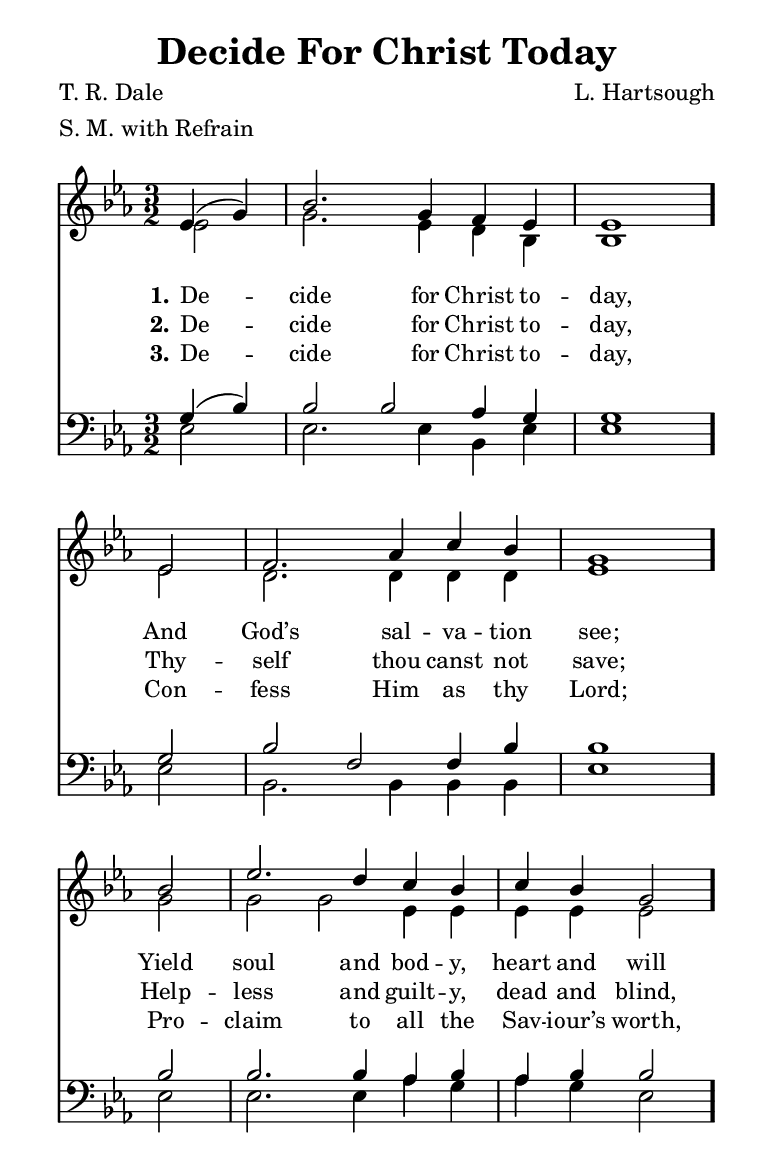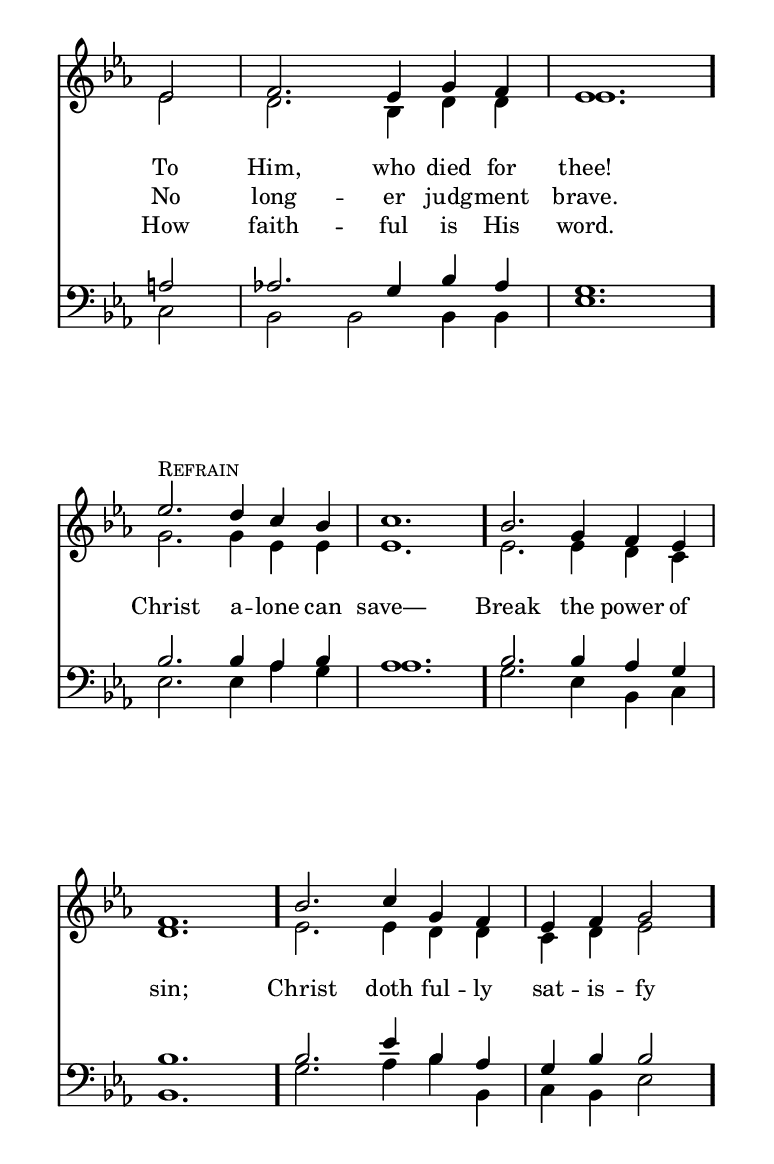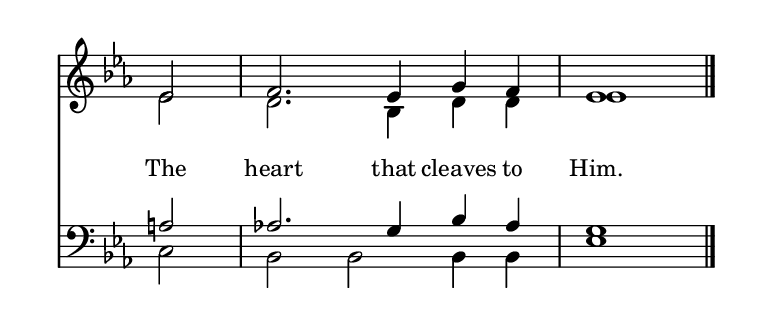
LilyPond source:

\include "common/global.ily"
\paper {
  \include "common/paper.ily"
  %ragged-bottom = ##t
  %ragged-last-bottom = ##t
  %systems-per-page = ##f
  %page-count = ##f
}

\header{
  hymnnumber = "79"
  title = "Decide For Christ Today"
  tunename = "Welcome Voice"
  meter = "S. M. with Refrain"
  poet = "T. R. Dale"
  composer = "L. Hartsough"
  %copyright = ""
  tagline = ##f
}

% for fermata in MIDI
ta = { \tempo 4=140 }
tb = { \tempo 4=70  }

patternAA = { c4( c4) | c2. c4 c4 c4 | c1 }
patternAB = { c2      | c2. c4 c4 c4 | c1 }
patternAC = { c4( c4) | c2  c2 c4 c4 | c1 }

patternBA = { \patternAB }
patternBB = { c2 | c2 c2 c4 c4 | c1 }

patternCA = { c2 | c2. c4 c4 c4 | c4 c4 c2 }
patternCB = { c2 | c2  c2 c4 c4 | c4 c4 c2 }

patternDA = { c2 | c2. c4 c4 c4 | c1. }
patternDB = { c2 | c2  c2 c4 c4 | c1. }

patternEA = { c2. c4 c4 c4 | c1. }

patternFA = { c2. c4 c4 c4 | c4 c4 c2 }

patternGA = { c2 | c2. c4 c4 c4 | c1 }
patternGB = { c2 | c2  c2 c4 c4 | c1 }

global = {
  \include "common/overrides.ily"
  \override Staff.TimeSignature.style = #'()
  \time 3/2
  \override Score.MetronomeMark.transparent = ##t % hide all fermata changes too
  \ta
  \key ees \major
  \partial 2
  \autoBeamOff
}

notesSoprano = {
\global
\relative c' {

  \changePitch \patternAA { ees g | bes g f ees | ees }
  \changePitch \patternBA { ees | f aes c bes | g }
  \changePitch \patternCA { bes | ees d c bes | c bes g }
  \changePitch \patternDA { ees | f ees g f | ees }

  << s^\markup { \small \caps "Refrain" }
  \changePitch \patternEA { ees' d c bes | c } >>
  \changePitch \patternEA { bes g f ees | f }
  \changePitch \patternFA { bes c g f | ees f g }
  \changePitch \patternGA { ees | f ees g f | ees }

  \bar "|."

}
}

notesAlto = {
\global
\relative e' {

  \changePitch \patternAB { ees | g ees d bes | bes }
  \changePitch \patternBA { ees | d d d d | ees }
  \changePitch \patternCB { g | g g ees ees | ees ees ees }
  \changePitch \patternDA { ees | d bes d d | ees }

  \changePitch \patternEA { g g ees ees | ees }
  \changePitch \patternEA { ees ees d c | d }
  \changePitch \patternFA { ees ees d d | c d ees }
  \changePitch \patternGA { ees | d bes d d | ees }

}
}

notesTenor = {
\global
\relative a {

  \changePitch \patternAC { g bes | bes bes aes g | g }
  \changePitch \patternBB { g | bes f f bes | bes }
  \changePitch \patternCA { bes | bes bes aes bes | aes bes bes }
  \changePitch \patternDA { a | aes! g bes aes | g }

  \changePitch \patternEA { bes bes aes bes | aes }
  \changePitch \patternEA { bes bes aes g | bes }
  \changePitch \patternFA { bes ees bes aes | g bes bes }
  \changePitch \patternGA { a | aes! g bes aes | g }

}
}

notesBass = {
\global
\relative f {

  \changePitch \patternAB { ees | ees ees bes ees | ees }
  \changePitch \patternBA { ees | bes bes bes bes | ees }
  \changePitch \patternCA { ees | ees ees aes g | aes g ees }
  \changePitch \patternDB { c | bes bes bes bes | ees }

  \changePitch \patternEA { ees ees aes g | aes }
  \changePitch \patternEA { g ees bes c | bes }
  \changePitch \patternFA { g' aes bes bes, | c bes ees }
  \changePitch \patternGB { c | bes bes bes bes | ees }

}
}

Refrain = \lyricmode {

Christ a -- lone can save— \bar "."
Break the power of sin; \bar "."
Christ doth ful -- ly sat -- is -- fy \bar "."
The heart that cleaves to Him. \bar "."

}

wordsA = \lyricmode {
\set stanza = "1."

De -- cide for Christ to -- day, \bar "."
And God’s sal -- va -- tion see; \bar "." \break
Yield soul and bod -- y, heart and will \bar "."
To Him, who died for thee! \bar "." \break

}

wordsB = \lyricmode {
\set stanza = "2."

De -- cide for Christ to -- day,
Thy -- self thou canst not save;
Help -- less and guilt -- y, dead and blind,
No long -- er judg -- ment brave.

\Refrain

}

wordsC = \lyricmode {
\set stanza = "3."

De -- cide for Christ to -- day,
Con -- fess Him as thy Lord;
Pro -- claim to all the Sav -- iour’s worth,
How faith -- ful is His word.

}

\score {
  \context ChoirStaff <<
    \context Staff = upper <<
      \set ChoirStaff.systemStartDelimiter = #'SystemStartBar
      \context Voice  = sopranos { \voiceOne << \notesSoprano >> }
      \context Voice  = altos { \voiceTwo << \notesAlto >> }
      \context Lyrics = one   \lyricsto sopranos \wordsA
      \context Lyrics = two   \lyricsto sopranos \wordsB
      \context Lyrics = three \lyricsto sopranos \wordsC
    >>
    \context Staff = men <<
      \clef bass
      \context Voice  = tenors { \voiceOne << \notesTenor >> }
      \context Voice  = basses { \voiceTwo << \notesBass >> }
    >>
  >>
  \layout {
    \include "common/layout.ily"
  }
  \midi{
    \include "common/midi.ily"
  }
}

\version "2.18.0"  % necessary for upgrading to future LilyPond versions.

% vi:set et ts=2 sw=2 ai nocindent syntax=lilypond
